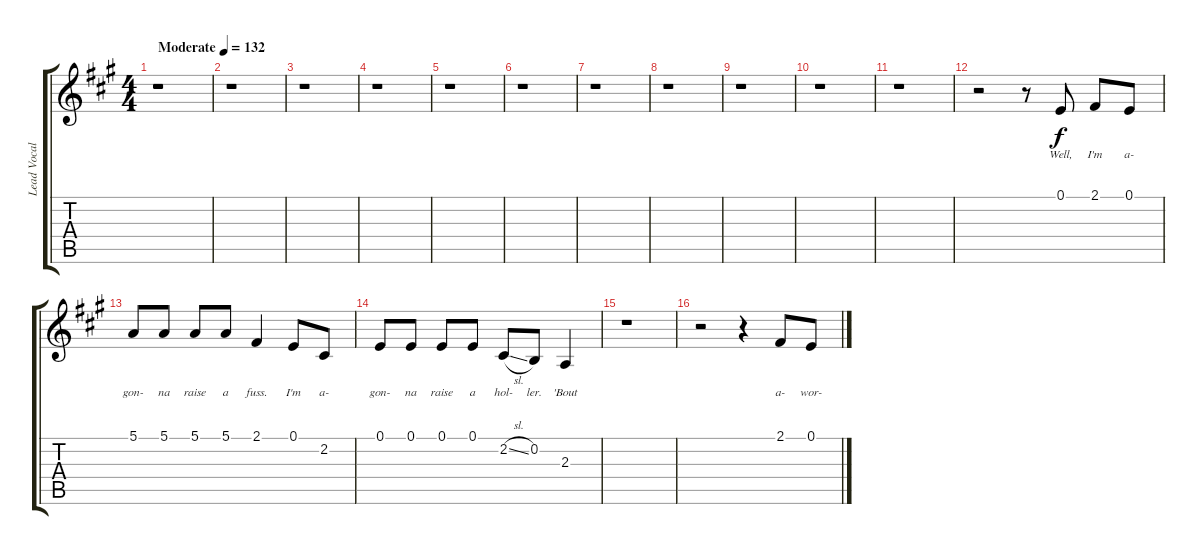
\track ("Lead Vocals" "Lead Vocal") {instrument trumpet}
\staff {score tabs}
\tuning (E4 B3 G3 D3 A2 E2) {hide}
\ts (4 4)
\tempo (132 "Moderate")
\clef g2
\ks a
r.1{dy f instrument trumpet} |
r.1 |
r.1 |
r.1 |
r.1 |
r.1 |
r.1 |
r.1 |
r.1 |
r.1 |
r.1 |
r.2 r.8 0.1.8{lyrics (0 "Well,") lyrics (1 "") lyrics (2 "") lyrics (3 "") lyrics (4 "")} 2.1.8{lyrics (0 "I'm") lyrics (1 "") lyrics (2 "") lyrics (3 "") lyrics (4 "")} 0.1.8{lyrics (0 "a-") lyrics (1 "") lyrics (2 "") lyrics (3 "") lyrics (4 "")} |
5.1.8{lyrics (0 "gon-") lyrics (1 "") lyrics (2 "") lyrics (3 "") lyrics (4 "")} 5.1.8{lyrics (0 "na") lyrics (1 "") lyrics (2 "") lyrics (3 "") lyrics (4 "")} 5.1.8{lyrics (0 "raise") lyrics (1 "") lyrics (2 "") lyrics (3 "") lyrics (4 "")} 5.1.8{lyrics (0 "a") lyrics (1 "") lyrics (2 "") lyrics (3 "") lyrics (4 "")} 2.1.4{lyrics (0 "fuss.") lyrics (1 "") lyrics (2 "") lyrics (3 "") lyrics (4 "")} 0.1.8{lyrics (0 "I'm") lyrics (1 "") lyrics (2 "") lyrics (3 "") lyrics (4 "")} 2.2.8{lyrics (0 "a-") lyrics (1 "") lyrics (2 "") lyrics (3 "") lyrics (4 "")} |
0.1.8{lyrics (0 "gon-") lyrics (1 "") lyrics (2 "") lyrics (3 "") lyrics (4 "")} 0.1.8{lyrics (0 "na") lyrics (1 "") lyrics (2 "") lyrics (3 "") lyrics (4 "")} 0.1.8{lyrics (0 "raise") lyrics (1 "") lyrics (2 "") lyrics (3 "") lyrics (4 "")} 0.1.8{lyrics (0 "a") lyrics (1 "") lyrics (2 "") lyrics (3 "") lyrics (4 "")} 2.2{sl}.8{lyrics (0 "hol-") lyrics (1 "") lyrics (2 "") lyrics (3 "") lyrics (4 "")} 0.2.8{lyrics (0 "ler.") lyrics (1 "") lyrics (2 "") lyrics (3 "") lyrics (4 "")} 2.3.4{lyrics (0 "'Bout") lyrics (1 "") lyrics (2 "") lyrics (3 "") lyrics (4 "")} |
r.1 |
r.2 r.4 2.1.8{lyrics (0 "a-") lyrics (1 "") lyrics (2 "") lyrics (3 "") lyrics (4 "")} 0.1.8{lyrics (0 "wor-") lyrics (1 "") lyrics (2 "") lyrics (3 "") lyrics (4 "")}
